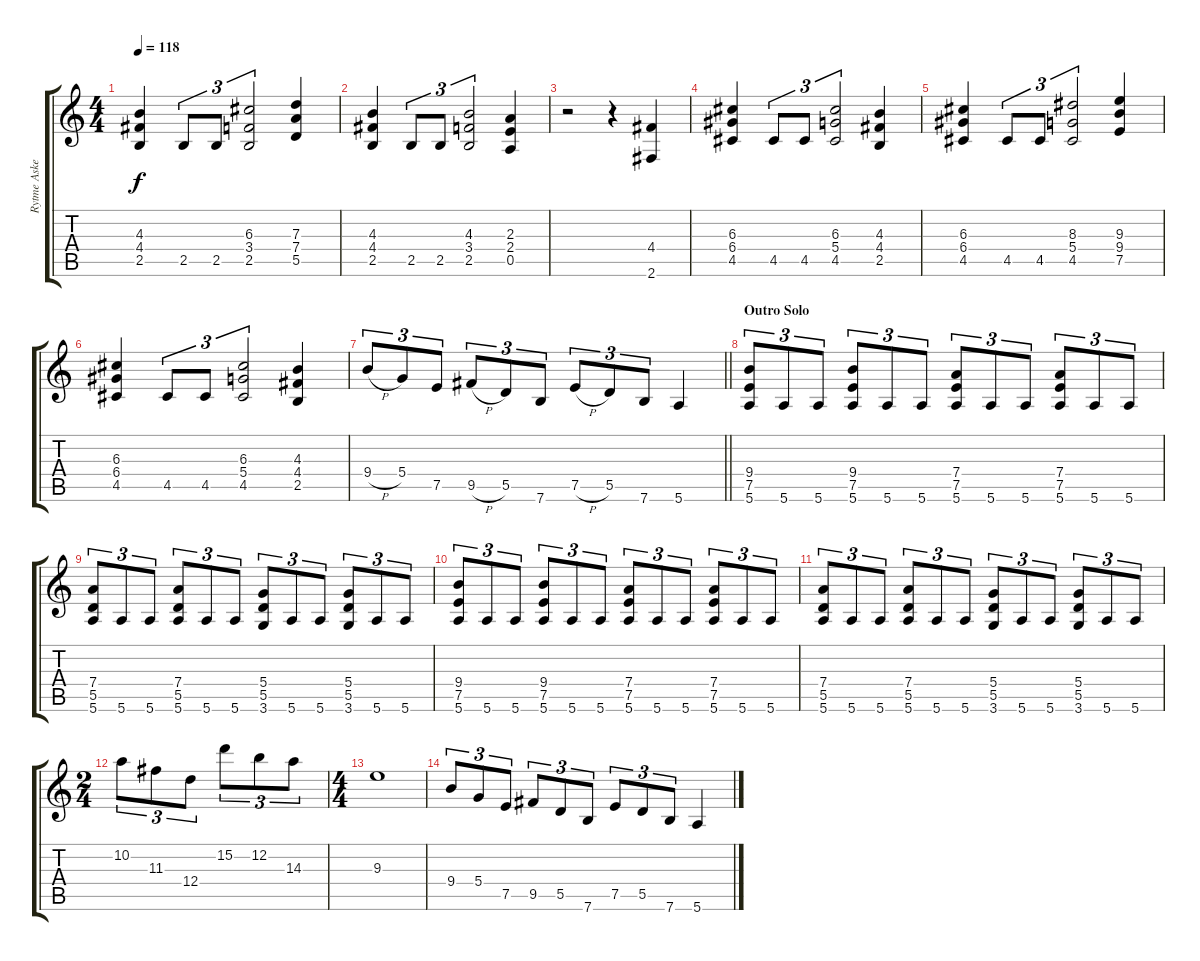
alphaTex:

\track ("Rytme Aske" "Rytme Aske") {instrument overdrivenguitar}
\staff {score tabs}
\tuning (E4 B3 G3 D3 A2 E2) {hide}
\ts (4 4)
\tempo 118
\clef g2
\ks c
(4.3 4.4 2.5).4{dy f} 2.5.8{tu (3 2)} 2.5.8{tu (3 2)} (6.3 3.4 2.5).2{tu (3 2)} (7.3 7.4 5.5).4 |
(4.3 4.4 2.5).4 2.5.8{tu (3 2)} 2.5.8{tu (3 2)} (4.3 3.4 2.5).2{tu (3 2)} (2.3 2.4 0.5).4 |
r.2 r.4 (4.4 2.6).4 |
(6.3 6.4 4.5).4 4.5.8{tu (3 2)} 4.5.8{tu (3 2)} (6.3 5.4 4.5).2{tu (3 2)} (4.3 4.4 2.5).4 |
(6.3 6.4 4.5).4 4.5.8{tu (3 2)} 4.5.8{tu (3 2)} (8.3 5.4 4.5).2{tu (3 2)} (9.3 9.4 7.5).4 |
(6.3 6.4 4.5).4 4.5.8{tu (3 2)} 4.5.8{tu (3 2)} (6.3 5.4 4.5).2{tu (3 2)} (4.3 4.4 2.5).4 |
\barLineRight lightlight
9.4{h}.8{tu (3 2)} 5.4.8{tu (3 2)} 7.5.8{tu (3 2)} 9.5{h}.8{tu (3 2)} 5.5.8{tu (3 2)} 7.6.8{tu (3 2)} 7.5{h}.8{tu (3 2)} 5.5.8{tu (3 2)} 7.6.8{tu (3 2)} 5.6.4 |
\section ("" "Outro Solo")
(9.4 7.5 5.6).8{tu (3 2)} 5.6.8{tu (3 2)} 5.6.8{tu (3 2)} (9.4 7.5 5.6).8{tu (3 2)} 5.6.8{tu (3 2)} 5.6.8{tu (3 2)} (7.4 7.5 5.6).8{tu (3 2)} 5.6.8{tu (3 2)} 5.6.8{tu (3 2)} (7.4 7.5 5.6).8{tu (3 2)} 5.6.8{tu (3 2)} 5.6.8{tu (3 2)} |
(7.4 5.5 5.6).8{tu (3 2)} 5.6.8{tu (3 2)} 5.6.8{tu (3 2)} (7.4 5.5 5.6).8{tu (3 2)} 5.6.8{tu (3 2)} 5.6.8{tu (3 2)} (5.4 5.5 3.6).8{tu (3 2)} 5.6.8{tu (3 2)} 5.6.8{tu (3 2)} (5.4 5.5 3.6).8{tu (3 2)} 5.6.8{tu (3 2)} 5.6.8{tu (3 2)} |
(9.4 7.5 5.6).8{tu (3 2)} 5.6.8{tu (3 2)} 5.6.8{tu (3 2)} (9.4 7.5 5.6).8{tu (3 2)} 5.6.8{tu (3 2)} 5.6.8{tu (3 2)} (7.4 7.5 5.6).8{tu (3 2)} 5.6.8{tu (3 2)} 5.6.8{tu (3 2)} (7.4 7.5 5.6).8{tu (3 2)} 5.6.8{tu (3 2)} 5.6.8{tu (3 2)} |
(7.4 5.5 5.6).8{tu (3 2)} 5.6.8{tu (3 2)} 5.6.8{tu (3 2)} (7.4 5.5 5.6).8{tu (3 2)} 5.6.8{tu (3 2)} 5.6.8{tu (3 2)} (5.4 5.5 3.6).8{tu (3 2)} 5.6.8{tu (3 2)} 5.6.8{tu (3 2)} (5.4 5.5 3.6).8{tu (3 2)} 5.6.8{tu (3 2)} 5.6.8{tu (3 2)} |
\ts (2 4)
10.2.8{tu (3 2)} 11.3.8{tu (3 2)} 12.4.8{tu (3 2)} 15.2.8{tu (3 2)} 12.2.8{tu (3 2)} 14.3.8{tu (3 2)} |
\ts (4 4)
9.3.1 |
9.4.8{tu (3 2)} 5.4.8{tu (3 2)} 7.5.8{tu (3 2)} 9.5.8{tu (3 2)} 5.5.8{tu (3 2)} 7.6.8{tu (3 2)} 7.5.8{tu (3 2)} 5.5.8{tu (3 2)} 7.6.8{tu (3 2)} 5.6.4
